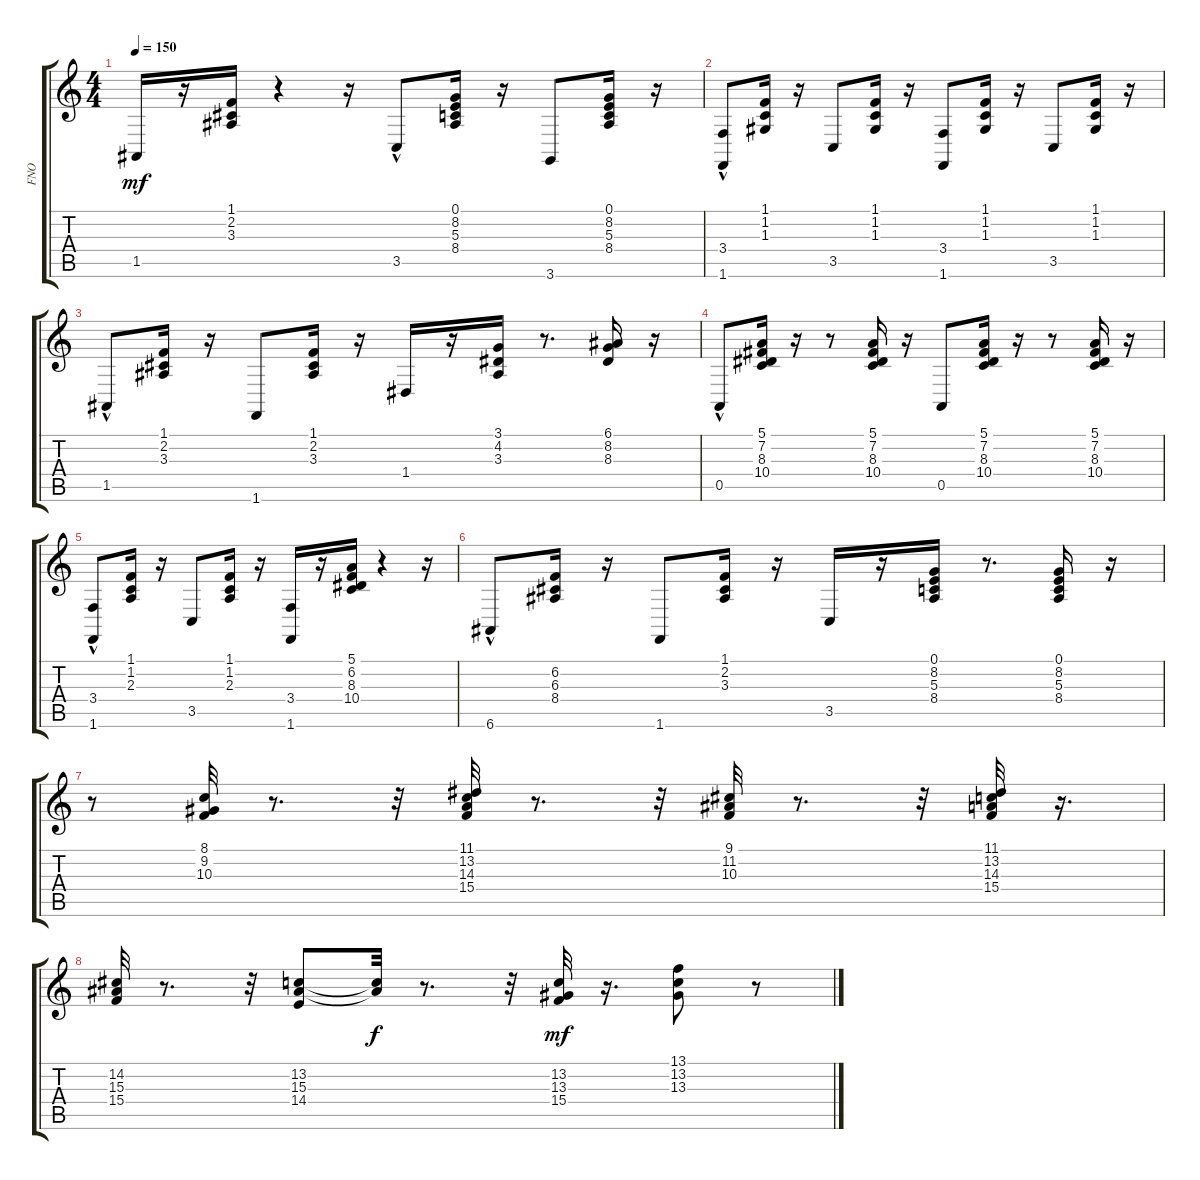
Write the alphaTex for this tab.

\track ("FNO" "FNO") {instrument brightacousticpiano}
\staff {score tabs}
\tuning (E4 B3 G3 D3 A2 E2) {hide}
\ts (4 4)
\tempo 150
\clef g2
\ks c
1.5.16{dy mf} r.16 (1.1 2.2 3.3).16 r.4 r.16 3.5{hac}.8 (0.1 8.2 5.3 8.4).16 r.16 3.6.8 (0.1 8.2 5.3 8.4).16 r.16 |
(3.4{hac} 1.6{hac}).8 (1.1 1.2 1.3).16 r.16 3.5.8 (1.1 1.2 1.3).16 r.16 (3.4 1.6).8 (1.1 1.2 1.3).16 r.16 3.5.8 (1.1 1.2 1.3).16 r.16 |
1.5{hac}.8 (1.1 2.2 3.3).16 r.16 1.6.8 (1.1 2.2 3.3).16 r.16 1.4.16 r.16 (3.1 4.2 3.3).16 r.8{d} (6.1 8.2 8.3).16 r.16 |
0.5{hac}.8 (5.1 7.2 8.3 10.4).16 r.16 r.8 (5.1 7.2 8.3 10.4).16 r.16 0.5.8 (5.1 7.2 8.3 10.4).16 r.16 r.8 (5.1 7.2 8.3 10.4).16 r.16 |
(3.4{hac} 1.6{hac}).8 (1.1 1.2 2.3).16 r.16 3.5.8 (1.1 1.2 2.3).16 r.16 (3.4 1.6).16 r.16 (5.1 6.2 8.3 10.4).16 r.4 r.16 |
6.6{hac}.8 (6.2 6.3 8.4).16 r.16 1.6.8 (1.1 2.2 3.3).16 r.16 3.5.16 r.16 (0.1 8.2 5.3 8.4).16 r.8{d} (0.1 8.2 5.3 8.4).16 r.16 |
r.8 (8.1 9.2 10.3).32 r.8{d} r.32 (11.1 13.2 14.3 15.4).32 r.8{d} r.32 (9.1 11.2 10.3).32 r.8{d} r.32 (11.1 13.2 14.3 15.4).32 r.16{d} |
(14.2 15.3 15.4).32 r.8{d} r.32 (13.2 15.3 14.4).8 (13.2{t} 15.3{t}).32{dy f} r.8{d} r.32 (13.2 13.3 15.4).32{dy mf} r.16{d} (13.1 13.2 13.3).8 r.8
